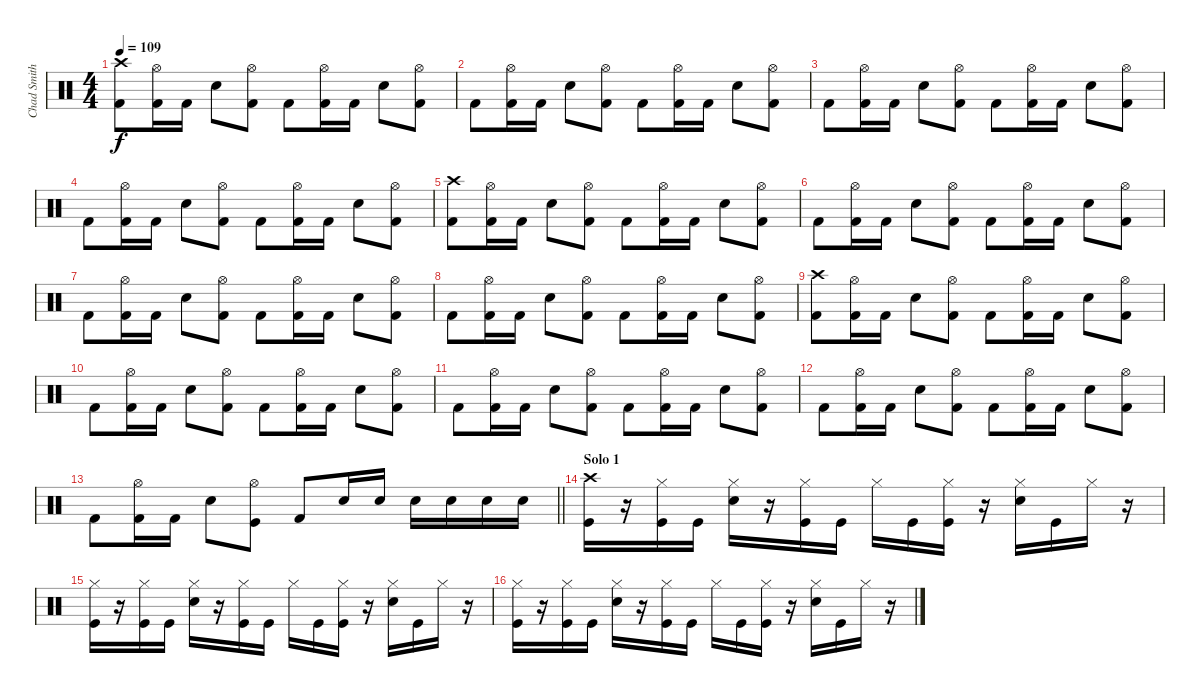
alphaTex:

\track ("Chad Smith" "Chad Smith") {instrument percussion}
\staff {score}
\articulation defaults
\ts (4 4)
\tempo 109
\clef neutral
\ks c
("Crash high (hit)" "Kick (hit) 2").8{dy f} ("Hi-Hat (open)" "Kick (hit) 2").16 "Kick (hit) 2".16 "Snare (hit) 2".8 ("Hi-Hat (open)" "Kick (hit) 2").8 "Kick (hit) 2".8 ("Hi-Hat (open)" "Kick (hit) 2").16 "Kick (hit) 2".16 "Snare (hit) 2".8 ("Hi-Hat (open)" "Kick (hit) 2").8 |
"Kick (hit) 2".8 ("Hi-Hat (open)" "Kick (hit) 2").16 "Kick (hit) 2".16 "Snare (hit) 2".8 ("Hi-Hat (open)" "Kick (hit) 2").8 "Kick (hit) 2".8 ("Hi-Hat (open)" "Kick (hit) 2").16 "Kick (hit) 2".16 "Snare (hit) 2".8 ("Hi-Hat (open)" "Kick (hit) 2").8 |
"Kick (hit) 2".8 ("Hi-Hat (open)" "Kick (hit) 2").16 "Kick (hit) 2".16 "Snare (hit) 2".8 ("Hi-Hat (open)" "Kick (hit) 2").8 "Kick (hit) 2".8 ("Hi-Hat (open)" "Kick (hit) 2").16 "Kick (hit) 2".16 "Snare (hit) 2".8 ("Hi-Hat (open)" "Kick (hit) 2").8 |
"Kick (hit) 2".8 ("Hi-Hat (open)" "Kick (hit) 2").16 "Kick (hit) 2".16 "Snare (hit) 2".8 ("Hi-Hat (open)" "Kick (hit) 2").8 "Kick (hit) 2".8 ("Hi-Hat (open)" "Kick (hit) 2").16 "Kick (hit) 2".16 "Snare (hit) 2".8 ("Hi-Hat (open)" "Kick (hit) 2").8 |
("Crash high (hit)" "Kick (hit) 2").8 ("Hi-Hat (open)" "Kick (hit) 2").16 "Kick (hit) 2".16 "Snare (hit) 2".8 ("Hi-Hat (open)" "Kick (hit) 2").8 "Kick (hit) 2".8 ("Hi-Hat (open)" "Kick (hit) 2").16 "Kick (hit) 2".16 "Snare (hit) 2".8 ("Hi-Hat (open)" "Kick (hit) 2").8 |
"Kick (hit) 2".8 ("Hi-Hat (open)" "Kick (hit) 2").16 "Kick (hit) 2".16 "Snare (hit) 2".8 ("Hi-Hat (open)" "Kick (hit) 2").8 "Kick (hit) 2".8 ("Hi-Hat (open)" "Kick (hit) 2").16 "Kick (hit) 2".16 "Snare (hit) 2".8 ("Hi-Hat (open)" "Kick (hit) 2").8 |
"Kick (hit) 2".8 ("Hi-Hat (open)" "Kick (hit) 2").16 "Kick (hit) 2".16 "Snare (hit) 2".8 ("Hi-Hat (open)" "Kick (hit) 2").8 "Kick (hit) 2".8 ("Hi-Hat (open)" "Kick (hit) 2").16 "Kick (hit) 2".16 "Snare (hit) 2".8 ("Hi-Hat (open)" "Kick (hit) 2").8 |
"Kick (hit) 2".8 ("Hi-Hat (open)" "Kick (hit) 2").16 "Kick (hit) 2".16 "Snare (hit) 2".8 ("Hi-Hat (open)" "Kick (hit) 2").8 "Kick (hit) 2".8 ("Hi-Hat (open)" "Kick (hit) 2").16 "Kick (hit) 2".16 "Snare (hit) 2".8 ("Hi-Hat (open)" "Kick (hit) 2").8 |
("Crash high (hit)" "Kick (hit) 2").8 ("Hi-Hat (open)" "Kick (hit) 2").16 "Kick (hit) 2".16 "Snare (hit) 2".8 ("Hi-Hat (open)" "Kick (hit) 2").8 "Kick (hit) 2".8 ("Hi-Hat (open)" "Kick (hit) 2").16 "Kick (hit) 2".16 "Snare (hit) 2".8 ("Hi-Hat (open)" "Kick (hit) 2").8 |
"Kick (hit) 2".8 ("Hi-Hat (open)" "Kick (hit) 2").16 "Kick (hit) 2".16 "Snare (hit) 2".8 ("Hi-Hat (open)" "Kick (hit) 2").8 "Kick (hit) 2".8 ("Hi-Hat (open)" "Kick (hit) 2").16 "Kick (hit) 2".16 "Snare (hit) 2".8 ("Hi-Hat (open)" "Kick (hit) 2").8 |
"Kick (hit) 2".8 ("Hi-Hat (open)" "Kick (hit) 2").16 "Kick (hit) 2".16 "Snare (hit) 2".8 ("Hi-Hat (open)" "Kick (hit) 2").8 "Kick (hit) 2".8 ("Hi-Hat (open)" "Kick (hit) 2").16 "Kick (hit) 2".16 "Snare (hit) 2".8 ("Hi-Hat (open)" "Kick (hit) 2").8 |
"Kick (hit) 2".8 ("Hi-Hat (open)" "Kick (hit) 2").16 "Kick (hit) 2".16 "Snare (hit) 2".8 ("Hi-Hat (open)" "Kick (hit) 2").8 "Kick (hit) 2".8 ("Hi-Hat (open)" "Kick (hit) 2").16 "Kick (hit) 2".16 "Snare (hit) 2".8 ("Hi-Hat (open)" "Kick (hit) 2").8 |
\barLineRight lightlight "Kick (hit) 2".8
("Hi-Hat (open)" "Kick (hit) 2").16 "Kick (hit) 2".16 "Snare (hit) 2".8 ("Hi-Hat (open)" "Kick (hit)").8 "Kick (hit) 2".8 "Snare (hit) 2".16 "Snare (hit) 2".16 "Snare (hit) 2".16 "Snare (hit) 2".16 "Snare (hit) 2".16 "Snare (hit) 2".16 |
\section ("" "Solo 1")
("Crash high (hit)" "Kick (hit)").16 r.16 ("Hi-Hat (closed)" "Kick (hit)").16 "Kick (hit)".16 ("Hi-Hat (closed)" "Snare (hit) 2").16 r.16 ("Hi-Hat (closed)" "Kick (hit)").16 "Kick (hit)".16 "Hi-Hat (closed)".16 "Kick (hit)".16 ("Hi-Hat (closed)" "Kick (hit)").16 r.16 ("Hi-Hat (closed)" "Snare (hit) 2").16 "Kick (hit)".16 "Hi-Hat (closed)".16 r.16 |
("Hi-Hat (closed)" "Kick (hit)").16 r.16 ("Hi-Hat (closed)" "Kick (hit)").16 "Kick (hit)".16 ("Hi-Hat (closed)" "Snare (hit) 2").16 r.16 ("Hi-Hat (closed)" "Kick (hit)").16 "Kick (hit)".16 "Hi-Hat (closed)".16 "Kick (hit)".16 ("Hi-Hat (closed)" "Kick (hit)").16 r.16 ("Hi-Hat (closed)" "Snare (hit) 2").16 "Kick (hit)".16 "Hi-Hat (closed)".16 r.16 |
("Hi-Hat (closed)" "Kick (hit)").16 r.16 ("Hi-Hat (closed)" "Kick (hit)").16 "Kick (hit)".16 ("Hi-Hat (closed)" "Snare (hit) 2").16 r.16 ("Hi-Hat (closed)" "Kick (hit)").16 "Kick (hit)".16 "Hi-Hat (closed)".16 "Kick (hit)".16 ("Hi-Hat (closed)" "Kick (hit)").16 r.16 ("Hi-Hat (closed)" "Snare (hit) 2").16 "Kick (hit)".16 "Hi-Hat (closed)".16 r.16
